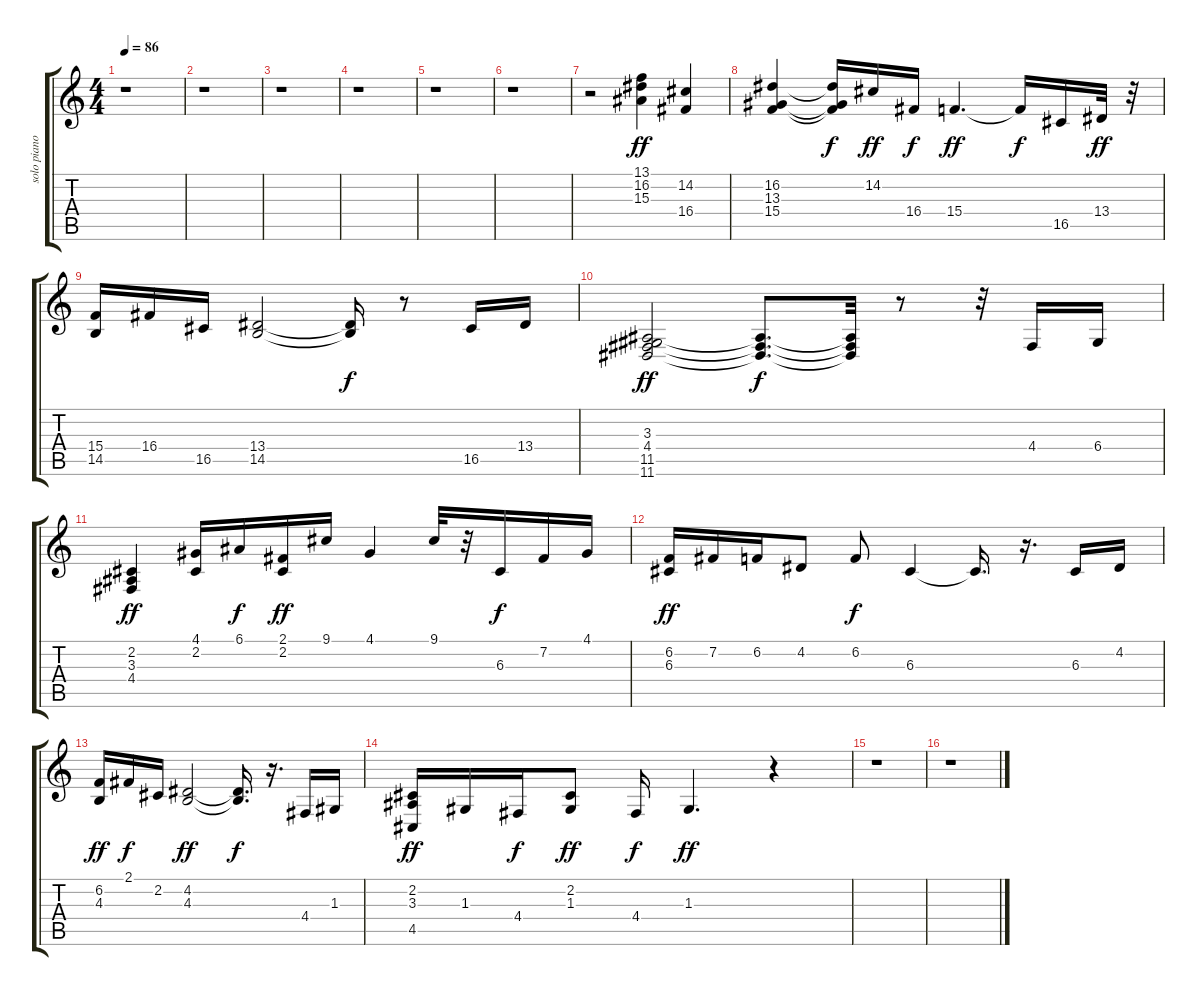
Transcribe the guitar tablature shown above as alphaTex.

\track ("solo piano" "solo piano") {instrument brightacousticpiano}
\staff {score tabs}
\tuning (E4 B3 G3 D3 A2 E2) {hide}
\ts (4 4)
\tempo 86
\clef g2
\ks c
r.1{dy ff} |
r.1 |
r.1 |
r.1 |
r.1 |
r.1 |
r.2{volume 12} (13.1 16.2 15.3).4 (14.2 16.4).4 |
(16.2 13.3 15.4).4 (16.2{t} 13.3{t} 15.4{t}).16{dy f} 14.2.16{dy ff} 16.4.16{dy f} 15.4.4{d dy ff} 15.4{t}.16{dy f} 16.5.16 13.4.32{dy ff} r.32 |
(15.4 14.5).16 16.4.16 16.5.16 (13.4 14.5).2 (13.4{t} 14.5{t}).16{dy f} r.8 16.5.16 13.4.16 |
(3.3 4.4 11.5 11.6).2{dy ff} (3.3{t} 4.4{t} 11.6{t}).8{d dy f} (3.3{t} 4.4{t} 11.6{t}).32 r.8 r.32 4.4.16 6.4.16 |
(2.2 3.3 4.4).4{dy ff} (4.1 2.2).16 6.1.16{dy f} (2.1 2.2).16{dy ff} 9.1.16 4.1.4 9.1.32 r.32 6.3.16{dy f} 7.2.16 4.1.16 |
(6.2 6.3).16{dy ff} 7.2.16 6.2.16 4.2.8 6.2.8{dy f} 6.3.4 6.3{t}.16{d} r.16{d} 6.3.16 4.2.16 |
(6.2 4.3).16{dy ff} 2.1.16{dy f} 2.2.16 (4.2 4.3).2{dy ff} (4.2{t} 4.3{t}).16{d dy f} r.16{d} 4.4.16 1.3.16 |
(2.2 3.3 4.5).16{dy ff} 1.3.16 4.4.16{dy f} (2.2 1.3).8{dy ff} 4.4.16{dy f} 1.3.4{d dy ff} r.4 |
r.1 |
r.1
